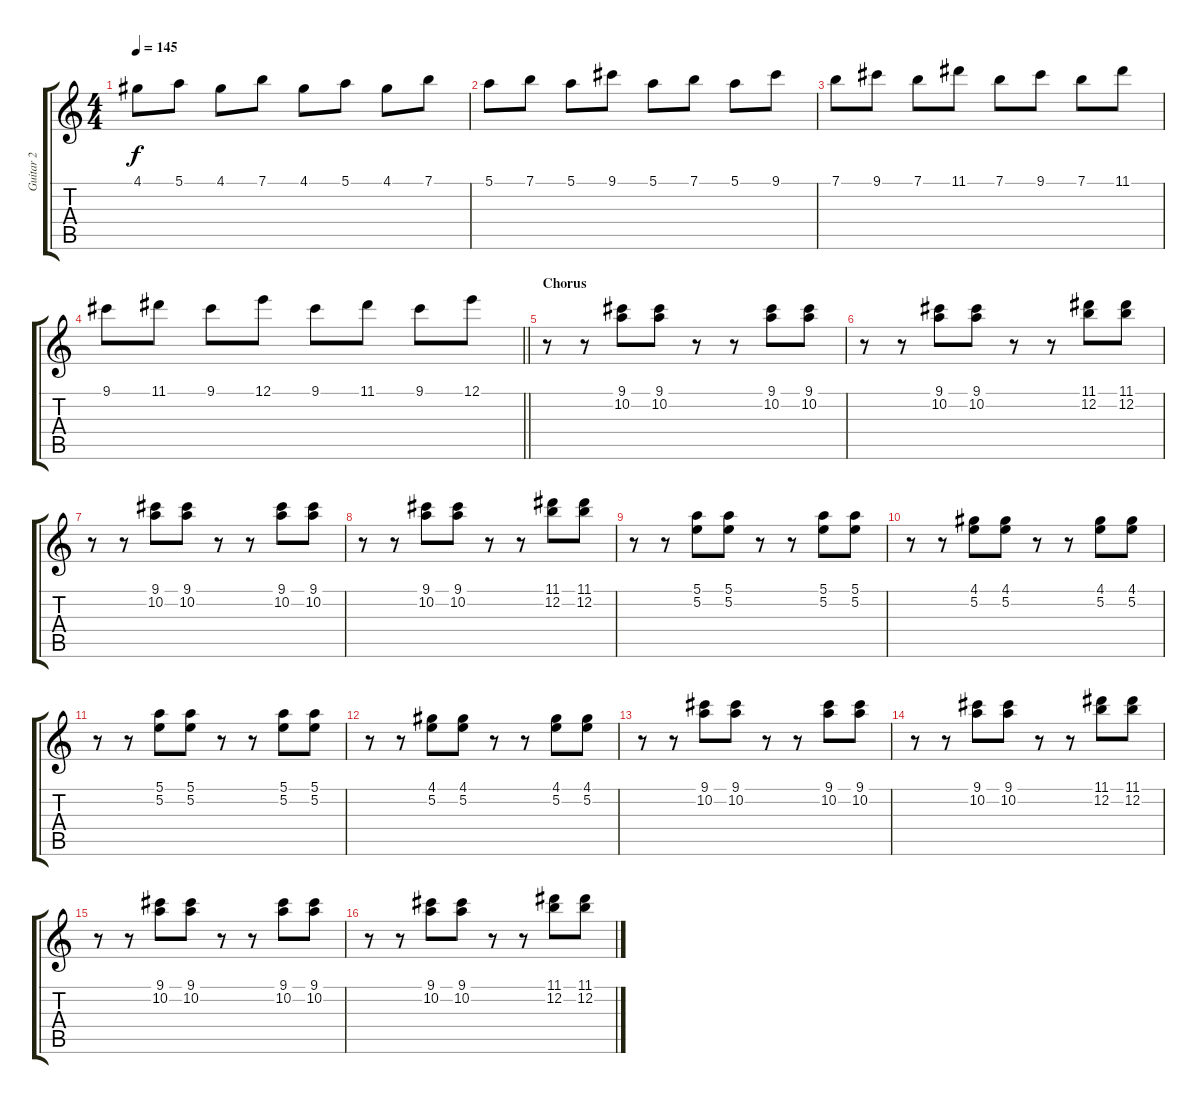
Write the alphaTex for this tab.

\track ("Guitar 2" "Guitar 2") {instrument electricguitarclean}
\staff {score tabs}
\tuning (E4 B3 G3 D3 A2 E2) {hide}
\ts (4 4)
\tempo 145
\clef g2
\ks c
4.1.8{dy f} 5.1.8 4.1.8 7.1.8 4.1.8 5.1.8 4.1.8 7.1.8 |
5.1.8 7.1.8 5.1.8 9.1.8 5.1.8 7.1.8 5.1.8 9.1.8 |
7.1.8 9.1.8 7.1.8 11.1.8 7.1.8 9.1.8 7.1.8 11.1.8 |
\barLineRight lightlight
9.1.8 11.1.8 9.1.8 12.1.8 9.1.8 11.1.8 9.1.8 12.1.8 |
\section ("" "Chorus")
r.8 r.8 (9.1 10.2).8 (9.1 10.2).8 r.8 r.8 (9.1 10.2).8 (9.1 10.2).8 |
r.8 r.8 (9.1 10.2).8 (9.1 10.2).8 r.8 r.8 (11.1 12.2).8 (11.1 12.2).8 |
r.8 r.8 (9.1 10.2).8 (9.1 10.2).8 r.8 r.8 (9.1 10.2).8 (9.1 10.2).8 |
r.8 r.8 (9.1 10.2).8 (9.1 10.2).8 r.8 r.8 (11.1 12.2).8 (11.1 12.2).8 |
r.8 r.8 (5.1 5.2).8 (5.1 5.2).8 r.8 r.8 (5.1 5.2).8 (5.1 5.2).8 |
r.8 r.8 (4.1 5.2).8 (4.1 5.2).8 r.8 r.8 (4.1 5.2).8 (4.1 5.2).8 |
r.8 r.8 (5.1 5.2).8 (5.1 5.2).8 r.8 r.8 (5.1 5.2).8 (5.1 5.2).8 |
r.8 r.8 (4.1 5.2).8 (4.1 5.2).8 r.8 r.8 (4.1 5.2).8 (4.1 5.2).8 |
r.8 r.8 (9.1 10.2).8 (9.1 10.2).8 r.8 r.8 (9.1 10.2).8 (9.1 10.2).8 |
r.8 r.8 (9.1 10.2).8 (9.1 10.2).8 r.8 r.8 (11.1 12.2).8 (11.1 12.2).8 |
r.8 r.8 (9.1 10.2).8 (9.1 10.2).8 r.8 r.8 (9.1 10.2).8 (9.1 10.2).8 |
r.8 r.8 (9.1 10.2).8 (9.1 10.2).8 r.8 r.8 (11.1 12.2).8 (11.1 12.2).8
